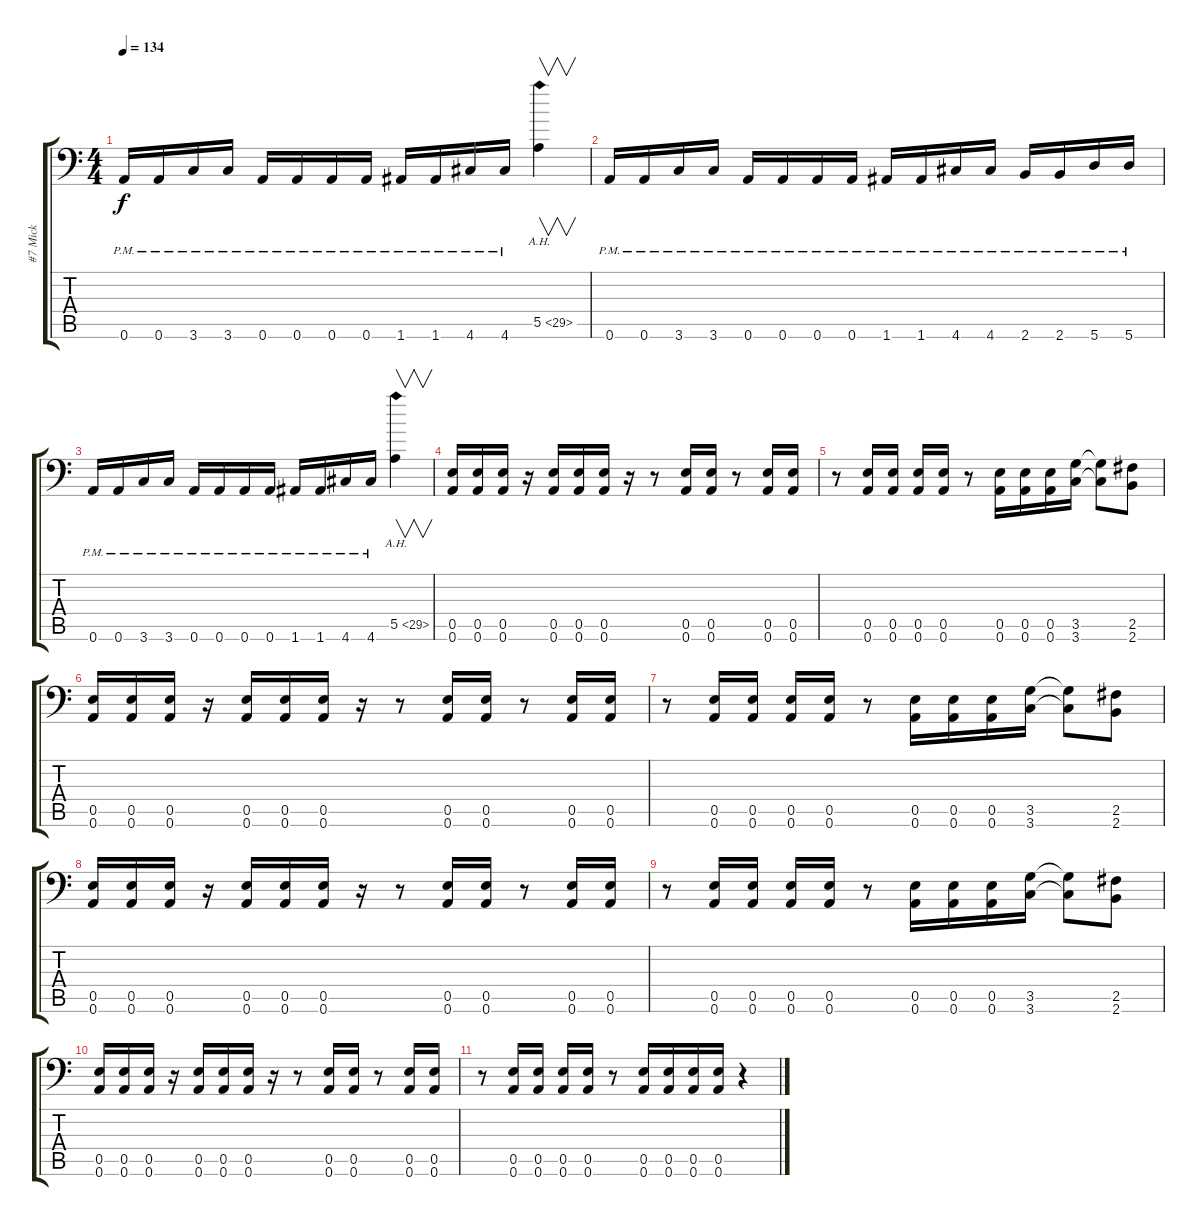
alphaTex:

\track ("#7 Mick" "#7 Mick") {instrument distortionguitar}
\staff {score tabs}
\tuning (B3 Gb3 D3 A2 E2 A1) {hide}
\ts (4 4)
\tempo 134
\clef f4
\ks c
0.6{pm}.16{dy f} 0.6{pm}.16 3.6{pm}.16 3.6{pm}.16 0.6{pm}.16 0.6{pm}.16 0.6{pm}.16 0.6{pm}.16 1.6{pm}.16 1.6{pm}.16 4.6{pm}.16 4.6{pm}.16 5.5{ah 24}.4{v} |
0.6{pm}.16 0.6{pm}.16 3.6{pm}.16 3.6{pm}.16 0.6{pm}.16 0.6{pm}.16 0.6{pm}.16 0.6{pm}.16 1.6{pm}.16 1.6{pm}.16 4.6{pm}.16 4.6{pm}.16 2.6{pm}.16 2.6{pm}.16 5.6{pm}.16 5.6{pm}.16 |
0.6{pm}.16 0.6{pm}.16 3.6{pm}.16 3.6{pm}.16 0.6{pm}.16 0.6{pm}.16 0.6{pm}.16 0.6{pm}.16 1.6{pm}.16 1.6{pm}.16 4.6{pm}.16 4.6{pm}.16 5.5{ah 24}.4{v} |
(0.5 0.6).16 (0.5 0.6).16 (0.5 0.6).16 r.16 (0.5 0.6).16 (0.5 0.6).16 (0.5 0.6).16 r.16 r.8 (0.5 0.6).16 (0.5 0.6).16 r.8 (0.5 0.6).16 (0.5 0.6).16 |
r.8 (0.5 0.6).16 (0.5 0.6).16 (0.5 0.6).16 (0.5 0.6).16 r.8 (0.5 0.6).16 (0.5 0.6).16 (0.5 0.6).16 (3.5 3.6).16 (3.5{t} 3.6{t}).8 (2.5 2.6).8 |
(0.5 0.6).16 (0.5 0.6).16 (0.5 0.6).16 r.16 (0.5 0.6).16 (0.5 0.6).16 (0.5 0.6).16 r.16 r.8 (0.5 0.6).16 (0.5 0.6).16 r.8 (0.5 0.6).16 (0.5 0.6).16 |
r.8 (0.5 0.6).16 (0.5 0.6).16 (0.5 0.6).16 (0.5 0.6).16 r.8 (0.5 0.6).16 (0.5 0.6).16 (0.5 0.6).16 (3.5 3.6).16 (3.5{t} 3.6{t}).8 (2.5 2.6).8 |
(0.5 0.6).16 (0.5 0.6).16 (0.5 0.6).16 r.16 (0.5 0.6).16 (0.5 0.6).16 (0.5 0.6).16 r.16 r.8 (0.5 0.6).16 (0.5 0.6).16 r.8 (0.5 0.6).16 (0.5 0.6).16 |
r.8 (0.5 0.6).16 (0.5 0.6).16 (0.5 0.6).16 (0.5 0.6).16 r.8 (0.5 0.6).16 (0.5 0.6).16 (0.5 0.6).16 (3.5 3.6).16 (3.5{t} 3.6{t}).8 (2.5 2.6).8 |
(0.5 0.6).16 (0.5 0.6).16 (0.5 0.6).16 r.16 (0.5 0.6).16 (0.5 0.6).16 (0.5 0.6).16 r.16 r.8 (0.5 0.6).16 (0.5 0.6).16 r.8 (0.5 0.6).16 (0.5 0.6).16 |
r.8 (0.5 0.6).16 (0.5 0.6).16 (0.5 0.6).16 (0.5 0.6).16 r.8 (0.5 0.6).16 (0.5 0.6).16 (0.5 0.6).16 (0.5 0.6).16 r.4
